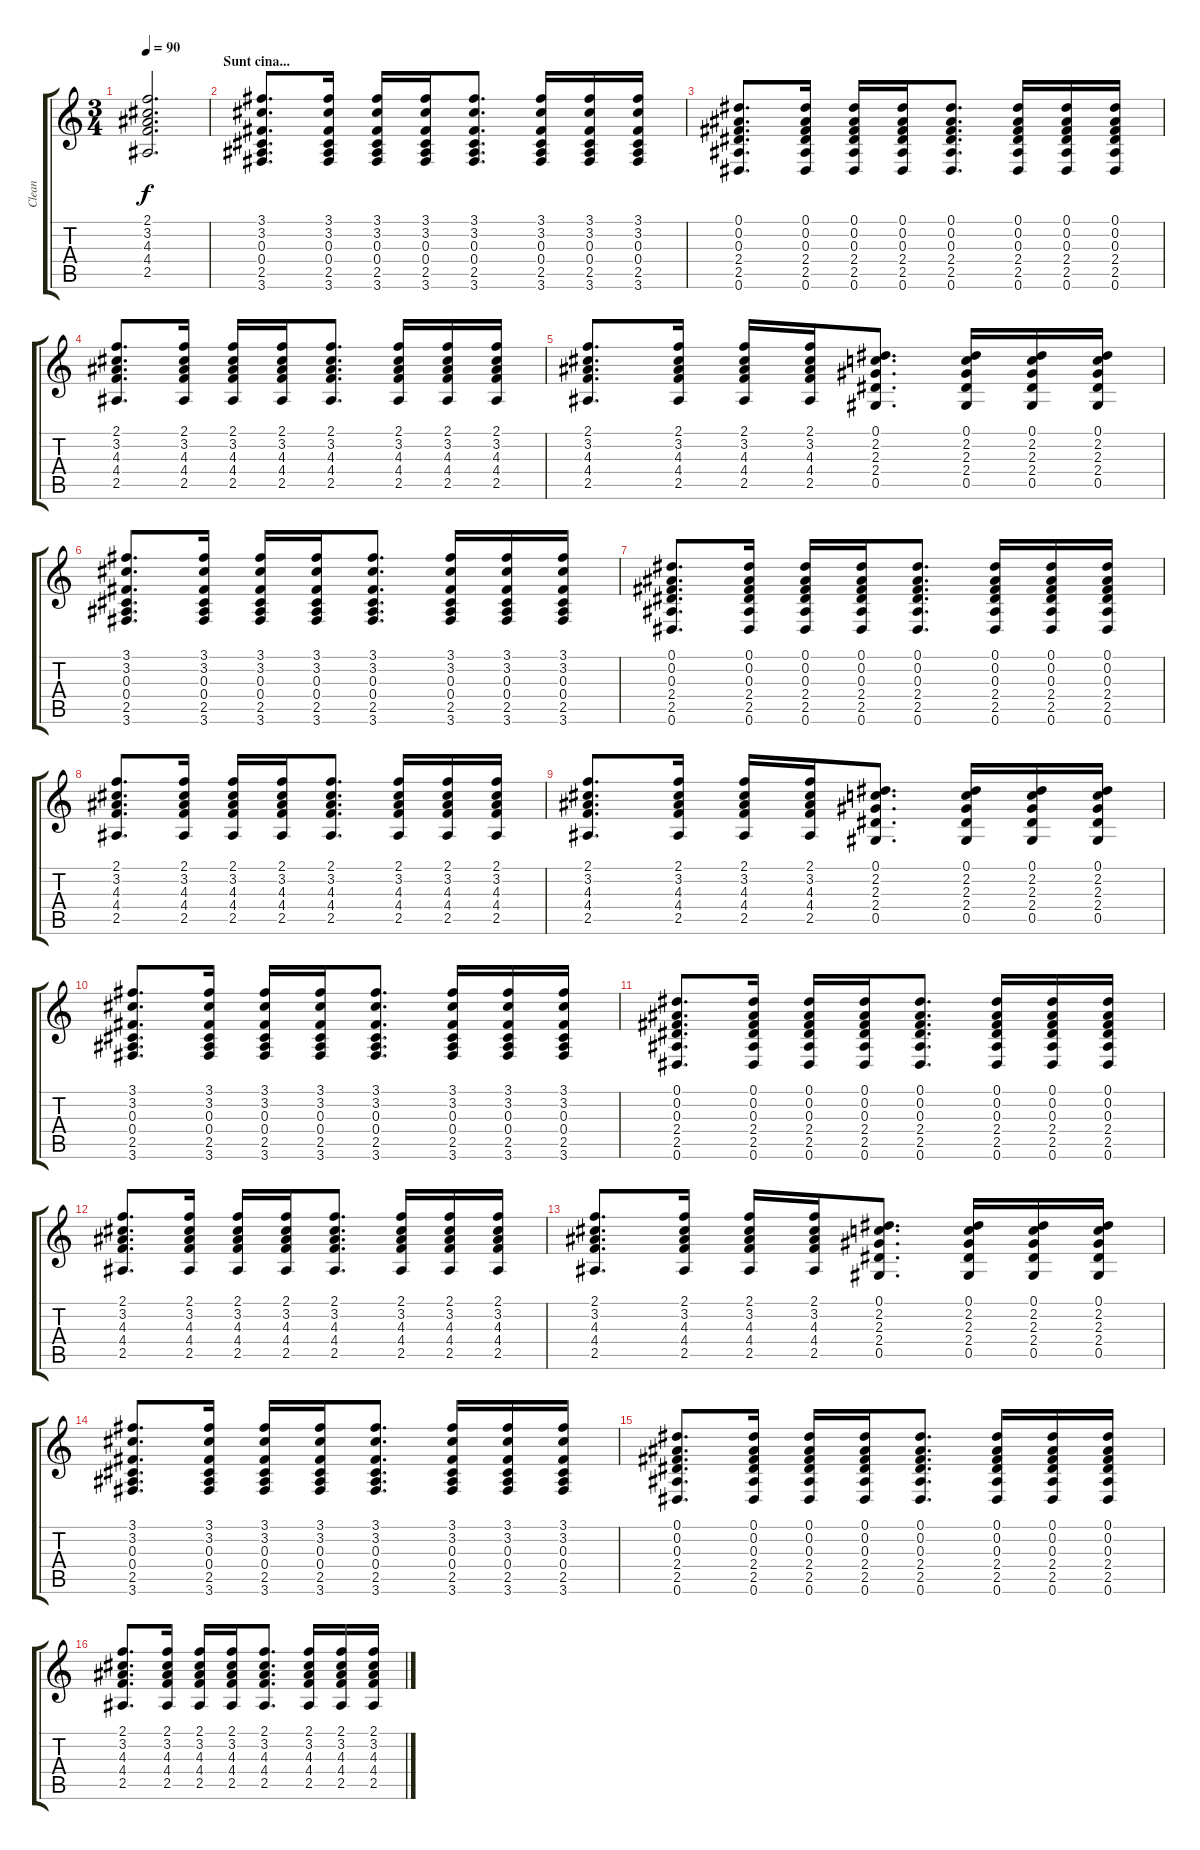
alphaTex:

\track ("Clean" "Clean") {instrument acousticguitarsteel}
\staff {score tabs}
\tuning (Eb4 Bb3 Gb3 Db3 Ab2 Eb2) {hide}
\ts (3 4)
\tempo 90
\clef g2
\ks c
(2.1 3.2 4.3 4.4 2.5).2{d dy f} |
\section ("" "Sunt cina...")
(3.1 3.2 0.3 0.4 2.5 3.6).8{d} (3.1 3.2 0.3 0.4 2.5 3.6).16 (3.1 3.2 0.3 0.4 2.5 3.6).16 (3.1 3.2 0.3 0.4 2.5 3.6).16 (3.1 3.2 0.3 0.4 2.5 3.6).8{d} (3.1 3.2 0.3 0.4 2.5 3.6).16 (3.1 3.2 0.3 0.4 2.5 3.6).16 (3.1 3.2 0.3 0.4 2.5 3.6).16 |
(0.1 0.2 0.3 2.4 2.5 0.6).8{d} (0.1 0.2 0.3 2.4 2.5 0.6).16 (0.1 0.2 0.3 2.4 2.5 0.6).16 (0.1 0.2 0.3 2.4 2.5 0.6).16 (0.1 0.2 0.3 2.4 2.5 0.6).8{d} (0.1 0.2 0.3 2.4 2.5 0.6).16 (0.1 0.2 0.3 2.4 2.5 0.6).16 (0.1 0.2 0.3 2.4 2.5 0.6).16 |
(2.1 3.2 4.3 4.4 2.5).8{d} (2.1 3.2 4.3 4.4 2.5).16 (2.1 3.2 4.3 4.4 2.5).16 (2.1 3.2 4.3 4.4 2.5).16 (2.1 3.2 4.3 4.4 2.5).8{d} (2.1 3.2 4.3 4.4 2.5).16 (2.1 3.2 4.3 4.4 2.5).16 (2.1 3.2 4.3 4.4 2.5).16 |
(2.1 3.2 4.3 4.4 2.5).8{d} (2.1 3.2 4.3 4.4 2.5).16 (2.1 3.2 4.3 4.4 2.5).16 (2.1 3.2 4.3 4.4 2.5).16 (0.1 2.2 2.3 2.4 0.5).8{d} (0.1 2.2 2.3 2.4 0.5).16 (0.1 2.2 2.3 2.4 0.5).16 (0.1 2.2 2.3 2.4 0.5).16 |
(3.1 3.2 0.3 0.4 2.5 3.6).8{d} (3.1 3.2 0.3 0.4 2.5 3.6).16 (3.1 3.2 0.3 0.4 2.5 3.6).16 (3.1 3.2 0.3 0.4 2.5 3.6).16 (3.1 3.2 0.3 0.4 2.5 3.6).8{d} (3.1 3.2 0.3 0.4 2.5 3.6).16 (3.1 3.2 0.3 0.4 2.5 3.6).16 (3.1 3.2 0.3 0.4 2.5 3.6).16 |
(0.1 0.2 0.3 2.4 2.5 0.6).8{d} (0.1 0.2 0.3 2.4 2.5 0.6).16 (0.1 0.2 0.3 2.4 2.5 0.6).16 (0.1 0.2 0.3 2.4 2.5 0.6).16 (0.1 0.2 0.3 2.4 2.5 0.6).8{d} (0.1 0.2 0.3 2.4 2.5 0.6).16 (0.1 0.2 0.3 2.4 2.5 0.6).16 (0.1 0.2 0.3 2.4 2.5 0.6).16 |
(2.1 3.2 4.3 4.4 2.5).8{d} (2.1 3.2 4.3 4.4 2.5).16 (2.1 3.2 4.3 4.4 2.5).16 (2.1 3.2 4.3 4.4 2.5).16 (2.1 3.2 4.3 4.4 2.5).8{d} (2.1 3.2 4.3 4.4 2.5).16 (2.1 3.2 4.3 4.4 2.5).16 (2.1 3.2 4.3 4.4 2.5).16 |
(2.1 3.2 4.3 4.4 2.5).8{d} (2.1 3.2 4.3 4.4 2.5).16 (2.1 3.2 4.3 4.4 2.5).16 (2.1 3.2 4.3 4.4 2.5).16 (0.1 2.2 2.3 2.4 0.5).8{d} (0.1 2.2 2.3 2.4 0.5).16 (0.1 2.2 2.3 2.4 0.5).16 (0.1 2.2 2.3 2.4 0.5).16 |
(3.1 3.2 0.3 0.4 2.5 3.6).8{d} (3.1 3.2 0.3 0.4 2.5 3.6).16 (3.1 3.2 0.3 0.4 2.5 3.6).16 (3.1 3.2 0.3 0.4 2.5 3.6).16 (3.1 3.2 0.3 0.4 2.5 3.6).8{d} (3.1 3.2 0.3 0.4 2.5 3.6).16 (3.1 3.2 0.3 0.4 2.5 3.6).16 (3.1 3.2 0.3 0.4 2.5 3.6).16 |
(0.1 0.2 0.3 2.4 2.5 0.6).8{d} (0.1 0.2 0.3 2.4 2.5 0.6).16 (0.1 0.2 0.3 2.4 2.5 0.6).16 (0.1 0.2 0.3 2.4 2.5 0.6).16 (0.1 0.2 0.3 2.4 2.5 0.6).8{d} (0.1 0.2 0.3 2.4 2.5 0.6).16 (0.1 0.2 0.3 2.4 2.5 0.6).16 (0.1 0.2 0.3 2.4 2.5 0.6).16 |
(2.1 3.2 4.3 4.4 2.5).8{d} (2.1 3.2 4.3 4.4 2.5).16 (2.1 3.2 4.3 4.4 2.5).16 (2.1 3.2 4.3 4.4 2.5).16 (2.1 3.2 4.3 4.4 2.5).8{d} (2.1 3.2 4.3 4.4 2.5).16 (2.1 3.2 4.3 4.4 2.5).16 (2.1 3.2 4.3 4.4 2.5).16 |
(2.1 3.2 4.3 4.4 2.5).8{d} (2.1 3.2 4.3 4.4 2.5).16 (2.1 3.2 4.3 4.4 2.5).16 (2.1 3.2 4.3 4.4 2.5).16 (0.1 2.2 2.3 2.4 0.5).8{d} (0.1 2.2 2.3 2.4 0.5).16 (0.1 2.2 2.3 2.4 0.5).16 (0.1 2.2 2.3 2.4 0.5).16 |
(3.1 3.2 0.3 0.4 2.5 3.6).8{d} (3.1 3.2 0.3 0.4 2.5 3.6).16 (3.1 3.2 0.3 0.4 2.5 3.6).16 (3.1 3.2 0.3 0.4 2.5 3.6).16 (3.1 3.2 0.3 0.4 2.5 3.6).8{d} (3.1 3.2 0.3 0.4 2.5 3.6).16 (3.1 3.2 0.3 0.4 2.5 3.6).16 (3.1 3.2 0.3 0.4 2.5 3.6).16 |
(0.1 0.2 0.3 2.4 2.5 0.6).8{d} (0.1 0.2 0.3 2.4 2.5 0.6).16 (0.1 0.2 0.3 2.4 2.5 0.6).16 (0.1 0.2 0.3 2.4 2.5 0.6).16 (0.1 0.2 0.3 2.4 2.5 0.6).8{d} (0.1 0.2 0.3 2.4 2.5 0.6).16 (0.1 0.2 0.3 2.4 2.5 0.6).16 (0.1 0.2 0.3 2.4 2.5 0.6).16 |
(2.1 3.2 4.3 4.4 2.5).8{d} (2.1 3.2 4.3 4.4 2.5).16 (2.1 3.2 4.3 4.4 2.5).16 (2.1 3.2 4.3 4.4 2.5).16 (2.1 3.2 4.3 4.4 2.5).8{d} (2.1 3.2 4.3 4.4 2.5).16 (2.1 3.2 4.3 4.4 2.5).16 (2.1 3.2 4.3 4.4 2.5).16
